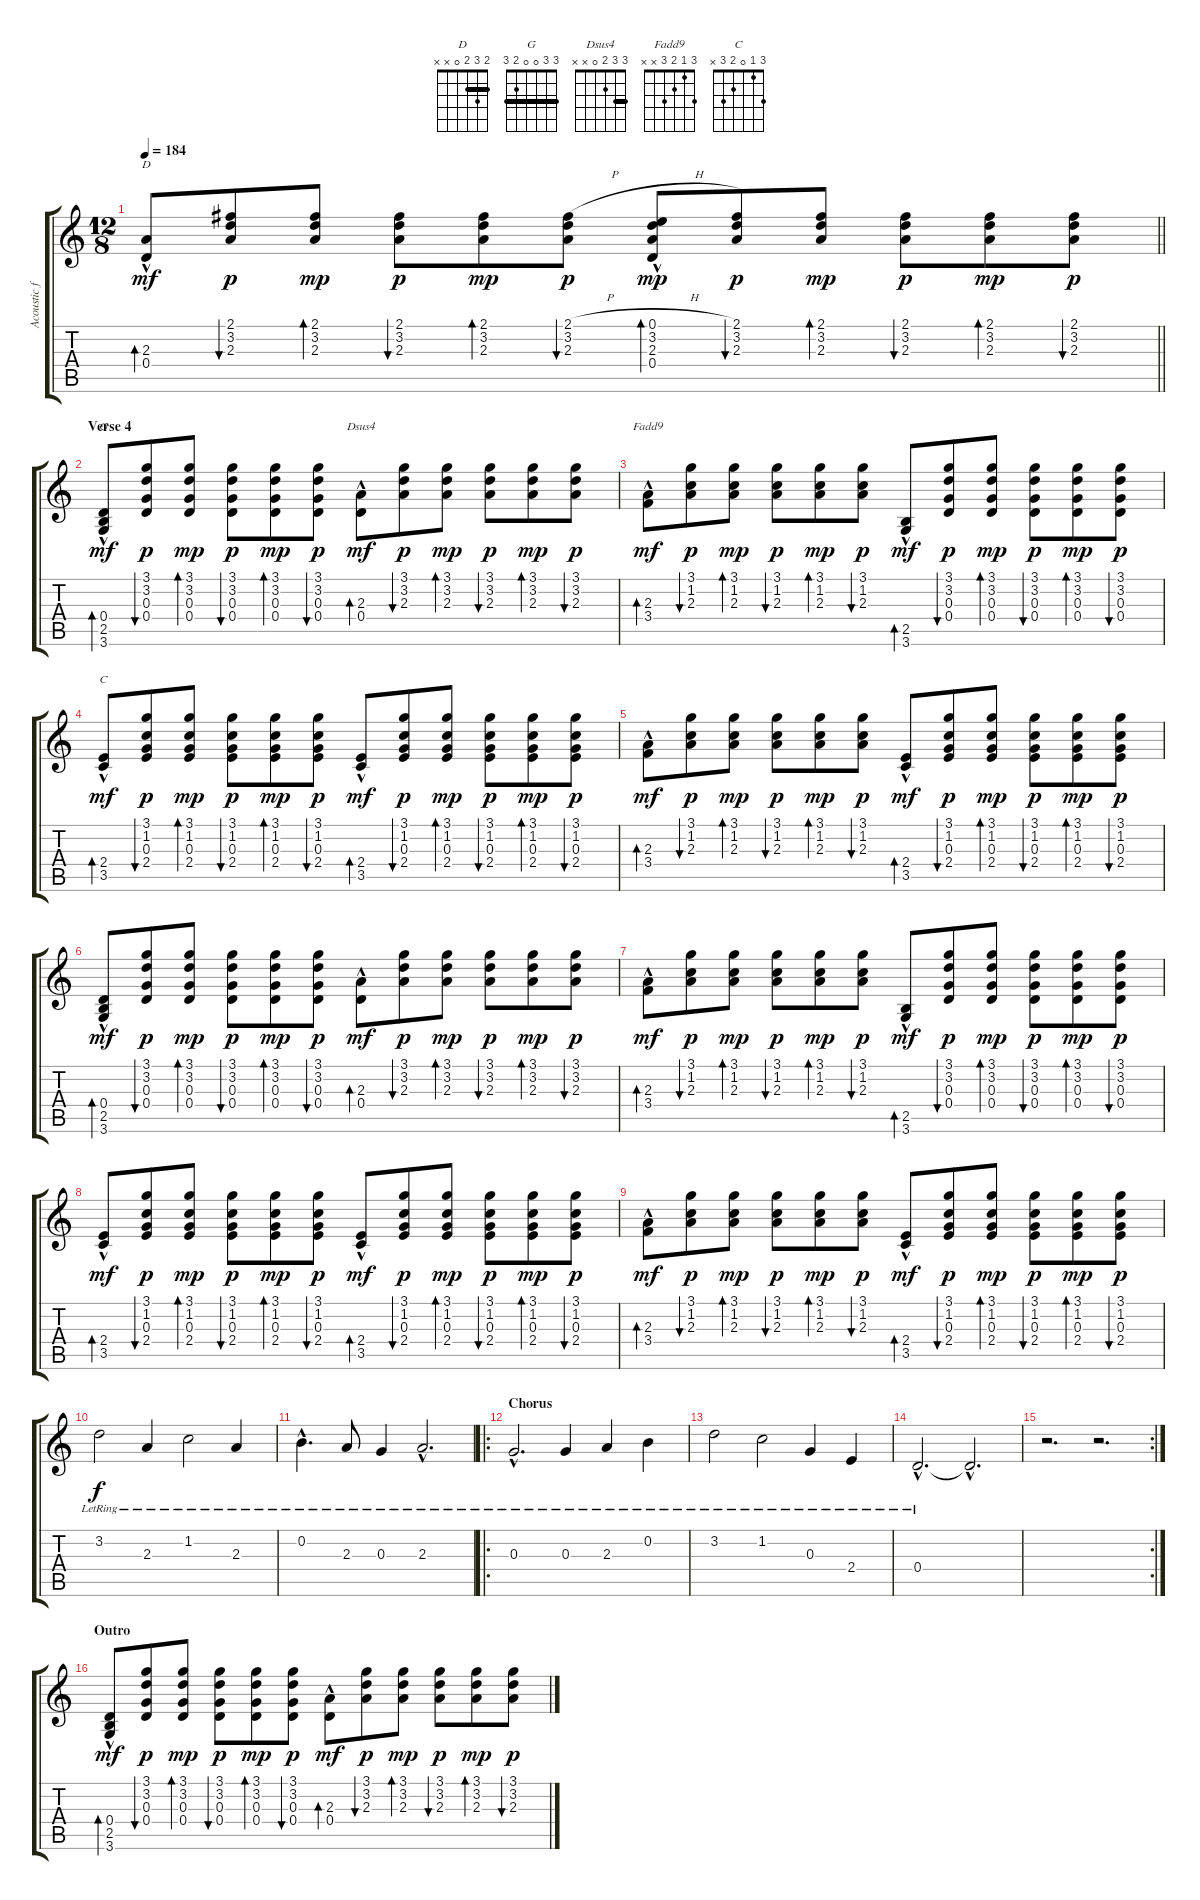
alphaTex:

\track ("Acoustic fill guitar" "Acoustic f") {instrument acousticguitarsteel}
\staff {score tabs}
\tuning (E4 B3 G3 D3 A2 E2) {hide}
\chord ("D" 2 3 2 0 x x) {barre 2}
\chord ("G" 3 3 0 0 2 3) {barre 3}
\chord ("Dsus4" 3 3 2 0 x x) {barre 3}
\chord ("Fadd9" 3 1 2 3 x x)
\chord ("C" 3 1 0 2 3 x)
\ts (12 8)
\tempo 184
\clef g2
\barLineRight lightlight
\ks c
(2.3 0.4{hac}).8{bd 60 ch "D" dy mf} (2.1 3.2 2.3).8{bu 60 dy p} (2.1 3.2 2.3).8{bd 60 dy mp} (2.1 3.2 2.3).8{bu 60 dy p} (2.1 3.2 2.3).8{bd 60 dy mp} (2.1{h} 3.2 2.3).8{bu 60 dy p} (0.1{h} 3.2 2.3 0.4{hac}).8{bd 60 dy mp} (2.1 3.2 2.3).8{bu 60 dy p} (2.1 3.2 2.3).8{bd 60 dy mp} (2.1 3.2 2.3).8{bu 60 dy p} (2.1 3.2 2.3).8{bd 60 dy mp} (2.1 3.2 2.3).8{bu 60 dy p} |
\section ("" "Verse 4")
(0.4 2.5{hac} 3.6{hac}).8{bd 60 ch "G" dy mf} (3.1 3.2 0.3 0.4).8{bu 60 dy p} (3.1 3.2 0.3 0.4).8{bd 60 dy mp} (3.1 3.2 0.3 0.4).8{bu 60 dy p} (3.1 3.2 0.3 0.4).8{bd 60 dy mp} (3.1 3.2 0.3 0.4).8{bu 60 dy p} (2.3 0.4{hac}).8{bd 60 ch "Dsus4" dy mf} (3.1 3.2 2.3).8{bu 60 dy p} (3.1 3.2 2.3).8{bd 60 dy mp} (3.1 3.2 2.3).8{bu 60 dy p} (3.1 3.2 2.3).8{bd 60 dy mp} (3.1 3.2 2.3).8{bu 60 dy p} |
(2.3 3.4{hac}).8{bd 60 ch "Fadd9" dy mf} (3.1 1.2 2.3).8{bu 60 dy p} (3.1 1.2 2.3).8{bd 60 dy mp} (3.1 1.2 2.3).8{bu 60 dy p} (3.1 1.2 2.3).8{bd 60 dy mp} (3.1 1.2 2.3).8{bu 60 dy p} (2.5{hac} 3.6{hac}).8{bd 60 dy mf} (3.1 3.2 0.3 0.4).8{bu 60 dy p} (3.1 3.2 0.3 0.4).8{bd 60 dy mp} (3.1 3.2 0.3 0.4).8{bu 60 dy p} (3.1 3.2 0.3 0.4).8{bd 60 dy mp} (3.1 3.2 0.3 0.4).8{bu 60 dy p} |
(2.4 3.5{hac}).8{bd 60 ch "C" dy mf} (3.1 1.2 0.3 2.4).8{bu 60 dy p} (3.1 1.2 0.3 2.4).8{bd 60 dy mp} (3.1 1.2 0.3 2.4).8{bu 60 dy p} (3.1 1.2 0.3 2.4).8{bd 60 dy mp} (3.1 1.2 0.3 2.4).8{bu 60 dy p} (2.4 3.5{hac}).8{bd 60 dy mf} (3.1 1.2 0.3 2.4).8{bu 60 dy p} (3.1 1.2 0.3 2.4).8{bd 60 dy mp} (3.1 1.2 0.3 2.4).8{bu 60 dy p} (3.1 1.2 0.3 2.4).8{bd 60 dy mp} (3.1 1.2 0.3 2.4).8{bu 60 dy p} |
(2.3 3.4{hac}).8{bd 60 dy mf} (3.1 1.2 2.3).8{bu 60 dy p} (3.1 1.2 2.3).8{bd 60 dy mp} (3.1 1.2 2.3).8{bu 60 dy p} (3.1 1.2 2.3).8{bd 60 dy mp} (3.1 1.2 2.3).8{bu 60 dy p} (2.4{hac} 3.5{hac}).8{bd 60 dy mf} (3.1 1.2 0.3 2.4).8{bu 60 dy p} (3.1 1.2 0.3 2.4).8{bd 60 dy mp} (3.1 1.2 0.3 2.4).8{bu 60 dy p} (3.1 1.2 0.3 2.4).8{bd 60 dy mp} (3.1 1.2 0.3 2.4).8{bu 60 dy p} |
(0.4 2.5{hac} 3.6{hac}).8{bd 60 dy mf} (3.1 3.2 0.3 0.4).8{bu 60 dy p} (3.1 3.2 0.3 0.4).8{bd 60 dy mp} (3.1 3.2 0.3 0.4).8{bu 60 dy p} (3.1 3.2 0.3 0.4).8{bd 60 dy mp} (3.1 3.2 0.3 0.4).8{bu 60 dy p} (2.3 0.4{hac}).8{bd 60 dy mf} (3.1 3.2 2.3).8{bu 60 dy p} (3.1 3.2 2.3).8{bd 60 dy mp} (3.1 3.2 2.3).8{bu 60 dy p} (3.1 3.2 2.3).8{bd 60 dy mp} (3.1 3.2 2.3).8{bu 60 dy p} |
(2.3 3.4{hac}).8{bd 60 dy mf} (3.1 1.2 2.3).8{bu 60 dy p} (3.1 1.2 2.3).8{bd 60 dy mp} (3.1 1.2 2.3).8{bu 60 dy p} (3.1 1.2 2.3).8{bd 60 dy mp} (3.1 1.2 2.3).8{bu 60 dy p} (2.5{hac} 3.6{hac}).8{bd 60 dy mf} (3.1 3.2 0.3 0.4).8{bu 60 dy p} (3.1 3.2 0.3 0.4).8{bd 60 dy mp} (3.1 3.2 0.3 0.4).8{bu 60 dy p} (3.1 3.2 0.3 0.4).8{bd 60 dy mp} (3.1 3.2 0.3 0.4).8{bu 60 dy p} |
(2.4 3.5{hac}).8{bd 60 dy mf} (3.1 1.2 0.3 2.4).8{bu 60 dy p} (3.1 1.2 0.3 2.4).8{bd 60 dy mp} (3.1 1.2 0.3 2.4).8{bu 60 dy p} (3.1 1.2 0.3 2.4).8{bd 60 dy mp} (3.1 1.2 0.3 2.4).8{bu 60 dy p} (2.4 3.5{hac}).8{bd 60 dy mf} (3.1 1.2 0.3 2.4).8{bu 60 dy p} (3.1 1.2 0.3 2.4).8{bd 60 dy mp} (3.1 1.2 0.3 2.4).8{bu 60 dy p} (3.1 1.2 0.3 2.4).8{bd 60 dy mp} (3.1 1.2 0.3 2.4).8{bu 60 dy p} |
(2.3 3.4{hac}).8{bd 60 dy mf} (3.1 1.2 2.3).8{bu 60 dy p} (3.1 1.2 2.3).8{bd 60 dy mp} (3.1 1.2 2.3).8{bu 60 dy p} (3.1 1.2 2.3).8{bd 60 dy mp} (3.1 1.2 2.3).8{bu 60 dy p} (2.4{hac} 3.5{hac}).8{bd 60 dy mf} (3.1 1.2 0.3 2.4).8{bu 60 dy p} (3.1 1.2 0.3 2.4).8{bd 60 dy mp} (3.1 1.2 0.3 2.4).8{bu 60 dy p} (3.1 1.2 0.3 2.4).8{bd 60 dy mp} (3.1 1.2 0.3 2.4).8{bu 60 dy p} |
3.2{lr}.2{dy f volume 10} 2.3{lr}.4 1.2{lr}.2 2.3{lr}.4 |
0.2{hac lr}.4{d} 2.3{lr}.8 0.3{lr}.4 2.3{hac lr}.2{d} |
\ro
\section ("" "Chorus")
0.3{hac lr}.2{d} 0.3{lr}.4 2.3{lr}.4 0.2{lr}.4 |
3.2{lr}.2 1.2{lr}.2 0.3{lr}.4 2.4{lr}.4 |
0.4{hac lr}.2{d} 0.4{hac t}.2{d} |
\rc 2
r.2{d} r.2{d} |
\section ("" "Outro")
(0.4 2.5{hac} 3.6{hac}).8{bd 60 dy mf volume 8} (3.1 3.2 0.3 0.4).8{bu 60 dy p} (3.1 3.2 0.3 0.4).8{bd 60 dy mp} (3.1 3.2 0.3 0.4).8{bu 60 dy p} (3.1 3.2 0.3 0.4).8{bd 60 dy mp} (3.1 3.2 0.3 0.4).8{bu 60 dy p} (2.3 0.4{hac}).8{bd 60 dy mf} (3.1 3.2 2.3).8{bu 60 dy p} (3.1 3.2 2.3).8{bd 60 dy mp} (3.1 3.2 2.3).8{bu 60 dy p} (3.1 3.2 2.3).8{bd 60 dy mp} (3.1 3.2 2.3).8{bu 60 dy p}
